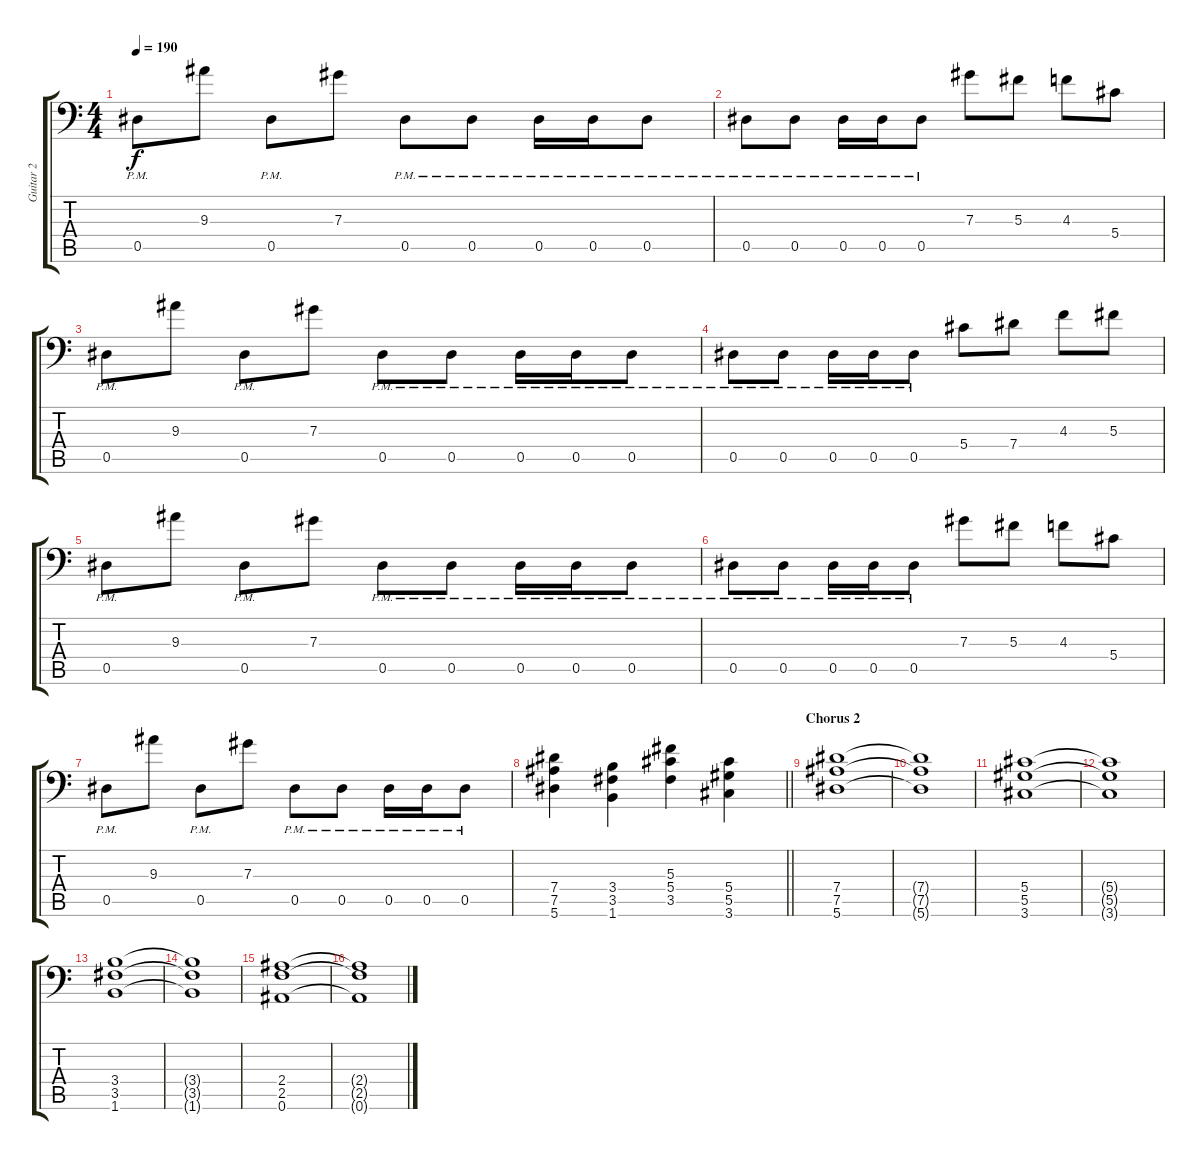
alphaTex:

\track ("Guitar 2" "Guitar 2") {instrument distortionguitar}
\staff {score tabs}
\tuning (Bb3 F3 Db3 Ab2 Eb2 Bb1) {hide}
\ts (4 4)
\tempo 190
\clef f4
\ks c
0.5{pm}.8{dy f} 9.3.8 0.5{pm}.8 7.3.8 0.5{pm}.8 0.5{pm}.8 0.5{pm}.16 0.5{pm}.16 0.5{pm}.8 |
0.5{pm}.8 0.5{pm}.8 0.5{pm}.16 0.5{pm}.16 0.5{pm}.8 7.3.8 5.3.8 4.3.8 5.4.8 |
0.5{pm}.8 9.3.8 0.5{pm}.8 7.3.8 0.5{pm}.8 0.5{pm}.8 0.5{pm}.16 0.5{pm}.16 0.5{pm}.8 |
0.5{pm}.8 0.5{pm}.8 0.5{pm}.16 0.5{pm}.16 0.5{pm}.8 5.4.8 7.4.8 4.3.8 5.3.8 |
0.5{pm}.8 9.3.8 0.5{pm}.8 7.3.8 0.5{pm}.8 0.5{pm}.8 0.5{pm}.16 0.5{pm}.16 0.5{pm}.8 |
0.5{pm}.8 0.5{pm}.8 0.5{pm}.16 0.5{pm}.16 0.5{pm}.8 7.3.8 5.3.8 4.3.8 5.4.8 |
0.5{pm}.8 9.3.8 0.5{pm}.8 7.3.8 0.5{pm}.8 0.5{pm}.8 0.5{pm}.16 0.5{pm}.16 0.5{pm}.8 |
\barLineRight lightlight
(7.4 7.5 5.6).4 (3.4 3.5 1.6).4 (5.3 5.4 3.5).4 (5.4 5.5 3.6).4 |
\section ("" "Chorus 2")
(7.4 7.5 5.6).1 |
(7.4{t} 7.5{t} 5.6{t}).1 |
(5.4 5.5 3.6).1 |
(5.4{t} 5.5{t} 3.6{t}).1 |
(3.4 3.5 1.6).1 |
(3.4{t} 3.5{t} 1.6{t}).1 |
(2.4 2.5 0.6).1 |
(2.4{t} 2.5{t} 0.6{t}).1
